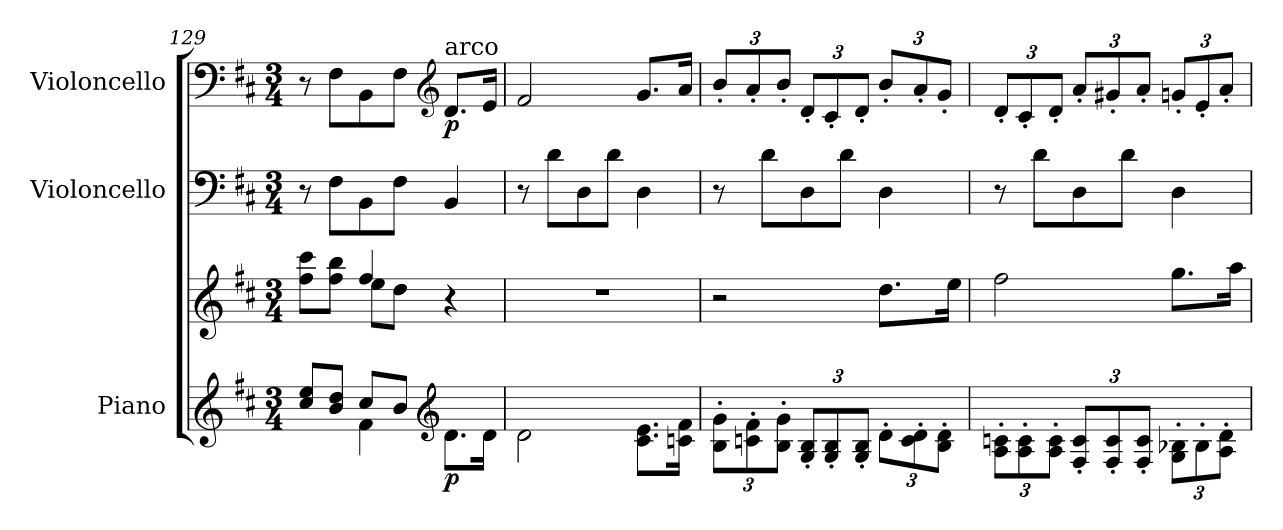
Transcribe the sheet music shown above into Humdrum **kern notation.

**kern	**kern	**dynam	**kern	**kern	**dynam
*part3	*part3	*part3	*part2	*part1	*part1
*staff4	*staff3	*staff3/4	*staff2	*staff1	*staff1
*I"Piano	*	*	*I"Violoncello	*I"Violoncello	*
*I'Pno.	*	*	*I'Vc.	*I'Vc.	*
*clefG2	*clefG2	*	*clefF4	*clefF4	*
*k[f#c#]	*k[f#c#]	*	*k[f#c#]	*k[f#c#]	*
*M3/4	*M3/4	*	*M3/4	*M3/4	*
=129	=129	=129	=129	=129	=129
*^	*^	*	*	*	*
8cc#/ 8ee/L	4ryy	8ff#\ 8ccc#\L	4ryy	.	8r	8r	.
8b/ 8dd/J	.	8ff#\ 8bb\J	.	.	8F#\L	8F#\L	.
4f#\	8cc#/L	4ff#/	8ee\L	.	8BB\	8BB\	.
.	8b/J	.	8dd\J	.	8F#\J	8F#\J	.
*clefG2	*	*	*	*	*	*clefG2	*
!	!	!	!	!	!	!LO:TX:a:t=arco	!
!	!	!	!	!LO:DY:b=2	!	!	!LO:DY:b
8.d\L	4ryy	4r	4ryy	p	4BB/	8.d/L	p
16d\Jk	.	.	.	.	.	16e/Jk	.
*v	*v	*	*	*	*	*	*
*	*v	*v	*	*	*	*
=130	=130	=130	=130	=130	=130
2d\	2.r	.	8r	2f#/	.
.	.	.	8d\L	.	.
.	.	.	8D\	.	.
.	.	.	8d\J	.	.
8.c#\ 8.e\L	.	.	4D\	8.g/L	.
16cn\ 16f#\Jk	.	.	.	16a/Jk	.
=131	=131	=131	=131	=131	=131
*Xbrackettup	*	*	*	*Xbrackettup	*
12B\' 12g\'L	2r	.	8r	12b'/L	.
12cn\' 12f#\'	.	.	.	12a'/	.
.	.	.	8d\L	.	.
12B\' 12g\'J	.	.	.	12b'/J	.
12G/' 12B/'L	.	.	8D\	12d'/L	.
12G/' 12B/'	.	.	.	12c#'/	.
.	.	.	8d\J	.	.
12G/' 12B/'J	.	.	.	12d'/J	.
12d'\L	8.dd\L	.	4D\	12b'/L	.
12c\' 12d\'	.	.	.	12a'/	.
12B\' 12d\'J	.	.	.	12g'/J	.
.	16ee\Jk	.	.	.	.
!!LO:PB:g=z
=132	=132	=132	=132	=132	=132
12A\' 12cn\'L	2ff#\	.	8r	12d'/L	.
12A\' 12c\'	.	.	.	12c#'/	.
.	.	.	8d\L	.	.
12A\' 12c\'J	.	.	.	12d'/J	.
12F#/' 12c/'L	.	.	8D\	12a'/L	.
12F#/' 12c/'	.	.	.	12g#X'/	.
.	.	.	8d\J	.	.
12F#/' 12c/'J	.	.	.	12a'/J	.
12G\' 12B-X\'L	8.gg\L	.	4D\	12gn'/L	.
12B-'\	.	.	.	12e'/	.
12A\' 12d\'J	.	.	.	12a'/J	.
.	16aa\Jk	.	.	.	.
=	=	=	=	=	=
*-	*-	*-	*-	*-	*-
